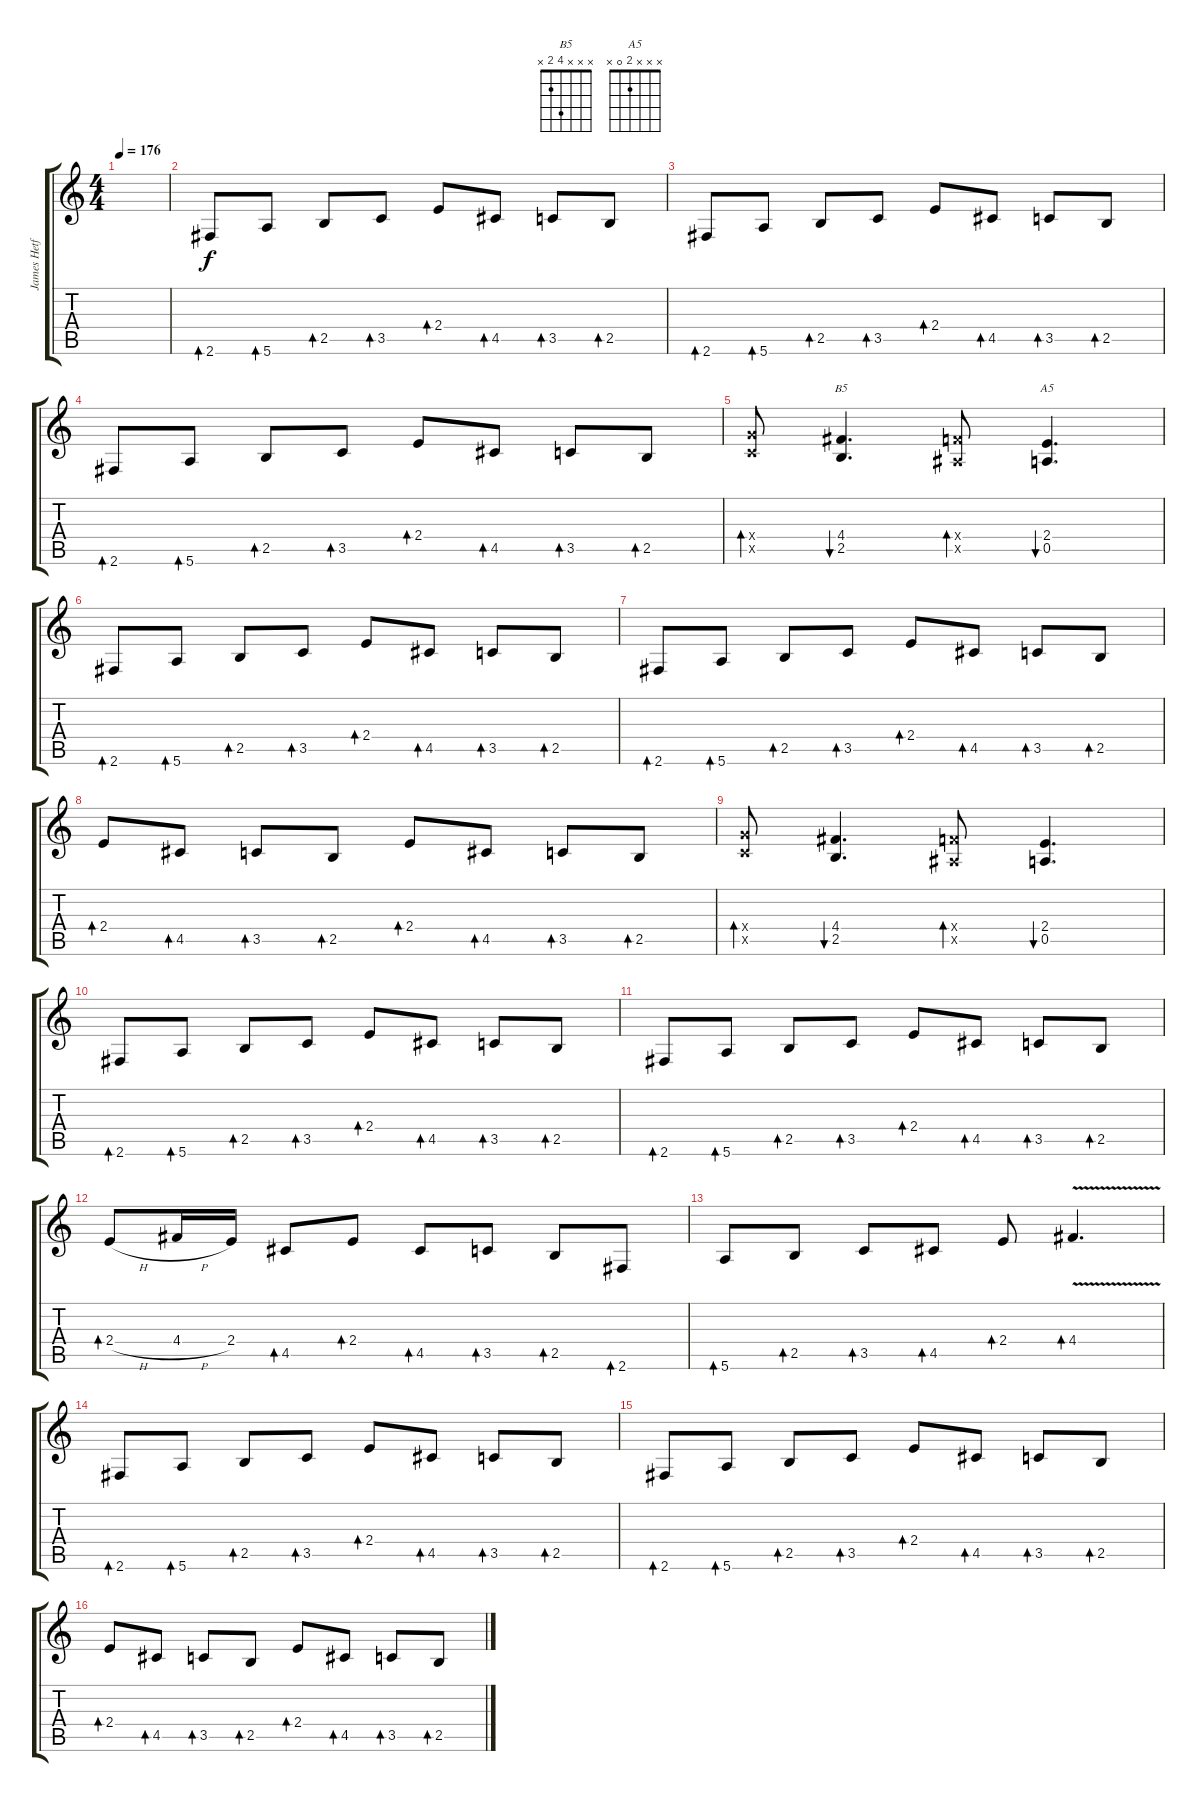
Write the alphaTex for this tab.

\track ("James Hetfield" "James Hetf") {instrument distortionguitar}
\staff {score tabs}
\tuning (E4 B3 G3 D3 A2 E2) {hide}
\chord ("B5" x x x 4 2 x)
\chord ("A5" x x x 2 0 x)
\ts (4 4)
\tempo 176
\clef g2
\ks c
|
2.6.8{bd 60 txt ""} 5.6.8{bd 60} 2.5.8{bd 60} 3.5.8{bd 60} 2.4.8{bd 60} 4.5.8{bd 60} 3.5.8{bd 60} 2.5.8{bd 60} |
2.6.8{bd 60} 5.6.8{bd 60} 2.5.8{bd 60} 3.5.8{bd 60} 2.4.8{bd 60} 4.5.8{bd 60} 3.5.8{bd 60} 2.5.8{bd 60} |
2.6.8{bd 60} 5.6.8{bd 60} 2.5.8{bd 60} 3.5.8{bd 60} 2.4.8{bd 60} 4.5.8{bd 60} 3.5.8{bd 60} 2.5.8{bd 60} |
(5.4{x} 3.5{x}).8{bd 60} (4.4 2.5).4{d bu 60 ch "B5"} (3.4{x} 1.5{x}).8{bd 60} (2.4 0.5).4{d bu 60 ch "A5"} |
2.6.8{bd 60} 5.6.8{bd 60} 2.5.8{bd 60} 3.5.8{bd 60} 2.4.8{bd 60} 4.5.8{bd 60} 3.5.8{bd 60} 2.5.8{bd 60} |
2.6.8{bd 60} 5.6.8{bd 60} 2.5.8{bd 60} 3.5.8{bd 60} 2.4.8{bd 60} 4.5.8{bd 60} 3.5.8{bd 60} 2.5.8{bd 60} |
2.4.8{bd 60} 4.5.8{bd 60} 3.5.8{bd 60} 2.5.8{bd 60} 2.4.8{bd 60} 4.5.8{bd 60} 3.5.8{bd 60} 2.5.8{bd 60} |
(5.4{x} 3.5{x}).8{bd 60} (4.4 2.5).4{d bu 60} (3.4{x} 1.5{x}).8{bd 60} (2.4 0.5).4{d bu 60} |
2.6.8{bd 60} 5.6.8{bd 60} 2.5.8{bd 60} 3.5.8{bd 60} 2.4.8{bd 60} 4.5.8{bd 60} 3.5.8{bd 60} 2.5.8{bd 60} |
2.6.8{bd 60} 5.6.8{bd 60} 2.5.8{bd 60} 3.5.8{bd 60} 2.4.8{bd 60} 4.5.8{bd 60} 3.5.8{bd 60} 2.5.8{bd 60} |
2.4{h}.8{bd 60} 4.4{h}.16 2.4.16 4.5.8{bd 60} 2.4.8{bd 60} 4.5.8{bd 60} 3.5.8{bd 60} 2.5.8{bd 60} 2.6.8{bd 60} |
5.6.8{bd 60} 2.5.8{bd 60} 3.5.8{bd 60} 4.5.8{bd 60} 2.4.8{bd 60} 4.4{v}.4{d bd 60} |
2.6.8{bd 60} 5.6.8{bd 60} 2.5.8{bd 60} 3.5.8{bd 60} 2.4.8{bd 60} 4.5.8{bd 60} 3.5.8{bd 60} 2.5.8{bd 60} |
2.6.8{bd 60} 5.6.8{bd 60} 2.5.8{bd 60} 3.5.8{bd 60} 2.4.8{bd 60} 4.5.8{bd 60} 3.5.8{bd 60} 2.5.8{bd 60} |
2.4.8{bd 60} 4.5.8{bd 60} 3.5.8{bd 60} 2.5.8{bd 60} 2.4.8{bd 60} 4.5.8{bd 60} 3.5.8{bd 60} 2.5.8{bd 60}
